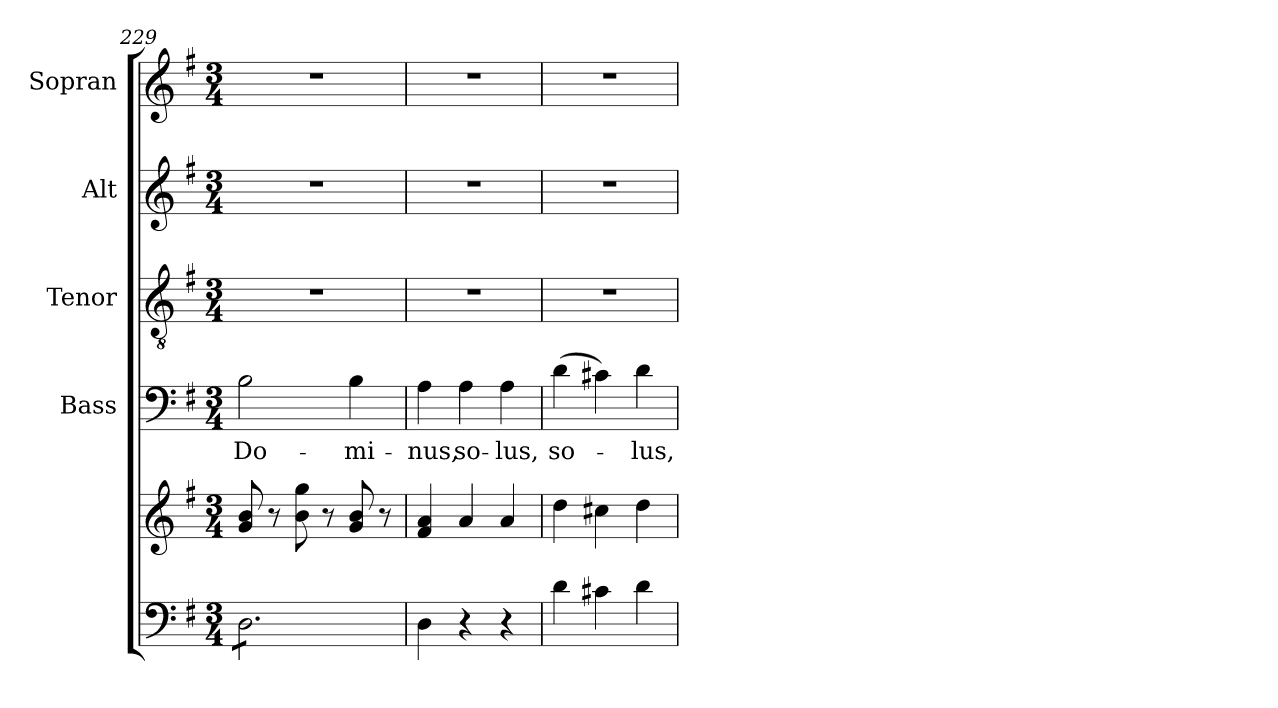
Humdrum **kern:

**kern	**kern	**kern	**text	**kern	**kern	**kern
*part5	*part5	*part4	*part4	*part3	*part2	*part1
*staff6	*staff5	*staff4	*staff4	*staff3	*staff2	*staff1
*	*	*I"Bass	*	*I"Tenor	*I"Alt	*I"Sopran
*	*	*I'B.	*	*I'T.	*I'A.	*I'S.
!!LO:PB:g=z
*clefF4	*clefG2	*clefF4	*	*clefGv2	*clefG2	*clefG2
*k[f#]	*k[f#]	*k[f#]	*	*k[f#]	*k[f#]	*k[f#]
*G:	*G:	*G:	*	*G:	*G:	*G:
*M3/4	*M3/4	*M3/4	*	*M3/4	*M3/4	*M3/4
=229	=229	=229	=229	=229	=229	=229
!	!	!	!LO:LY:b	!	!	!
*tremolo	*	*	*	*	*	*
8D\L	8g/ 8b/	2B\	Do-	2.r	2.r	2.r
8D\	8r	.	.	.	.	.
8D\	8b\ 8gg\	.	.	.	.	.
8D\	8r	.	.	.	.	.
!	!	!	!LO:LY:b	!	!	!
8D\	8g/ 8b/	4B\	-mi-	.	.	.
8D\J	8r	.	.	.	.	.
*Xtremolo	*	*	*	*	*	*
=230	=230	=230	=230	=230	=230	=230
!	!	!	!LO:LY:b	!	!	!
4D\	4f#/ 4a/	4A\	-nus,	2.r	2.r	2.r
!	!	!	!LO:LY:b	!	!	!
4r	4a/	4A\	so-	.	.	.
!	!	!	!LO:LY:b	!	!	!
4r	4a/	4A\	-lus,	.	.	.
=231	=231	=231	=231	=231	=231	=231
!	!	!	!LO:LY:b	!	!	!
4d\	4dd\	(>4d\	so-	2.r	2.r	2.r
4c#X\	4cc#X\	4c#X\)	.	.	.	.
!	!	!	!LO:LY:b	!	!	!
4d\	4dd\	4d\	-lus,	.	.	.
=	=	=	=	=	=	=
*-	*-	*-	*-	*-	*-	*-
